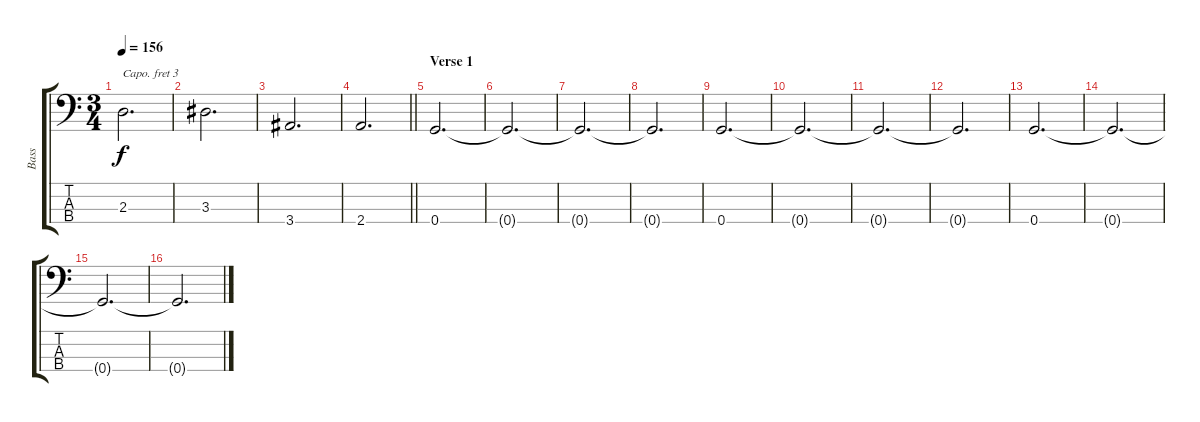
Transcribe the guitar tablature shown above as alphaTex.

\track ("Bass" "Bass") {instrument electricbassfinger}
\staff {score tabs}
\capo 3
\tuning (G2 D2 A1 E1) {hide}
\ts (3 4)
\tempo 156
\clef f4
\ks c
2.3.2{d dy f} |
3.3.2{d} |
3.4.2{d} |
\barLineRight lightlight
2.4.2{d} |
\section ("" "Verse 1")
0.4.2{d} |
0.4{t}.2{d} |
0.4{t}.2{d} |
0.4{t}.2{d} |
0.4.2{d} |
0.4{t}.2{d} |
0.4{t}.2{d} |
0.4{t}.2{d} |
0.4.2{d} |
0.4{t}.2{d} |
0.4{t}.2{d} |
0.4{t}.2{d}
